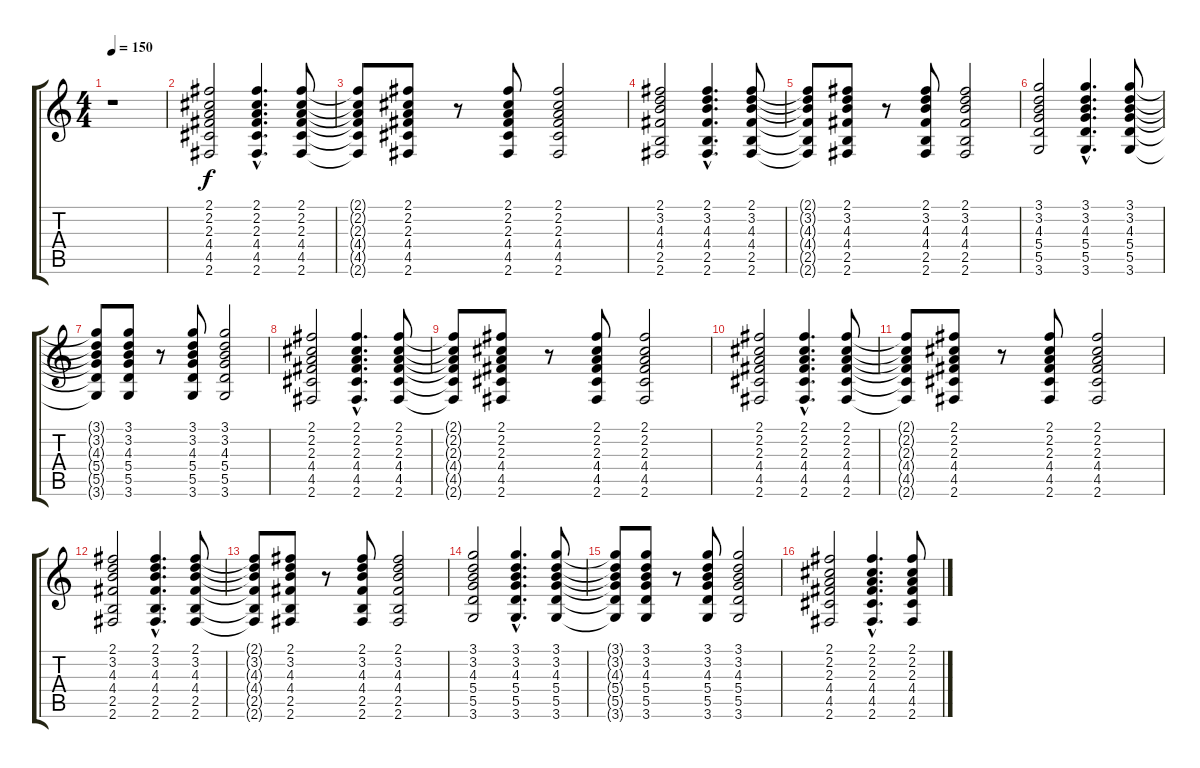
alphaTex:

\track "" {instrument electricguitarclean}
\staff {score tabs}
\tuning (E4 B3 G3 D3 A2 E2) {hide}
\ts (4 4)
\tempo 150
\clef g2
\ks c
r.1{dy f instrument electricguitarclean} |
(2.1 2.2 2.3 4.4 4.5 2.6).2 (2.1{hac} 2.2{hac} 2.3{hac} 4.4{hac} 4.5{hac} 2.6{hac}).4{d} (2.1 2.2 2.3 4.4 4.5 2.6).8 |
(2.1{t} 2.2{t} 2.3{t} 4.4{t} 4.5{t} 2.6{t}).8 (2.1 2.2 2.3 4.4 4.5 2.6).8 r.8 (2.1 2.2 2.3 4.4 4.5 2.6).8 (2.1 2.2 2.3 4.4 4.5 2.6).2 |
(2.1 3.2 4.3 4.4 2.5 2.6).2 (2.1{hac} 3.2{hac} 4.3{hac} 4.4{hac} 2.5{hac} 2.6{hac}).4{d} (2.1 3.2 4.3 4.4 2.5 2.6).8 |
(2.1{t} 3.2{t} 4.3{t} 4.4{t} 2.5{t} 2.6{t}).8 (2.1 3.2 4.3 4.4 2.5 2.6).8 r.8 (2.1 3.2 4.3 4.4 2.5 2.6).8 (2.1 3.2 4.3 4.4 2.5 2.6).2 |
(3.1 3.2 4.3 5.4 5.5 3.6).2 (3.1{hac} 3.2{hac} 4.3{hac} 5.4{hac} 5.5{hac} 3.6{hac}).4{d} (3.1 3.2 4.3 5.4 5.5 3.6).8 |
(3.1{t} 3.2{t} 4.3{t} 5.4{t} 5.5{t} 3.6{t}).8 (3.1 3.2 4.3 5.4 5.5 3.6).8 r.8 (3.1 3.2 4.3 5.4 5.5 3.6).8 (3.1 3.2 4.3 5.4 5.5 3.6).2 |
(2.1 2.2 2.3 4.4 4.5 2.6).2 (2.1{hac} 2.2{hac} 2.3{hac} 4.4{hac} 4.5{hac} 2.6{hac}).4{d} (2.1 2.2 2.3 4.4 4.5 2.6).8 |
(2.1{t} 2.2{t} 2.3{t} 4.4{t} 4.5{t} 2.6{t}).8 (2.1 2.2 2.3 4.4 4.5 2.6).8 r.8 (2.1 2.2 2.3 4.4 4.5 2.6).8 (2.1 2.2 2.3 4.4 4.5 2.6).2 |
(2.1 2.2 2.3 4.4 4.5 2.6).2 (2.1{hac} 2.2{hac} 2.3{hac} 4.4{hac} 4.5{hac} 2.6{hac}).4{d} (2.1 2.2 2.3 4.4 4.5 2.6).8 |
(2.1{t} 2.2{t} 2.3{t} 4.4{t} 4.5{t} 2.6{t}).8 (2.1 2.2 2.3 4.4 4.5 2.6).8 r.8 (2.1 2.2 2.3 4.4 4.5 2.6).8 (2.1 2.2 2.3 4.4 4.5 2.6).2 |
(2.1 3.2 4.3 4.4 2.5 2.6).2 (2.1{hac} 3.2{hac} 4.3{hac} 4.4{hac} 2.5{hac} 2.6{hac}).4{d} (2.1 3.2 4.3 4.4 2.5 2.6).8 |
(2.1{t} 3.2{t} 4.3{t} 4.4{t} 2.5{t} 2.6{t}).8 (2.1 3.2 4.3 4.4 2.5 2.6).8 r.8 (2.1 3.2 4.3 4.4 2.5 2.6).8 (2.1 3.2 4.3 4.4 2.5 2.6).2 |
(3.1 3.2 4.3 5.4 5.5 3.6).2 (3.1{hac} 3.2{hac} 4.3{hac} 5.4{hac} 5.5{hac} 3.6{hac}).4{d} (3.1 3.2 4.3 5.4 5.5 3.6).8 |
(3.1{t} 3.2{t} 4.3{t} 5.4{t} 5.5{t} 3.6{t}).8 (3.1 3.2 4.3 5.4 5.5 3.6).8 r.8 (3.1 3.2 4.3 5.4 5.5 3.6).8 (3.1 3.2 4.3 5.4 5.5 3.6).2 |
(2.1 2.2 2.3 4.4 4.5 2.6).2 (2.1{hac} 2.2{hac} 2.3{hac} 4.4{hac} 4.5{hac} 2.6{hac}).4{d} (2.1 2.2 2.3 4.4 4.5 2.6).8
